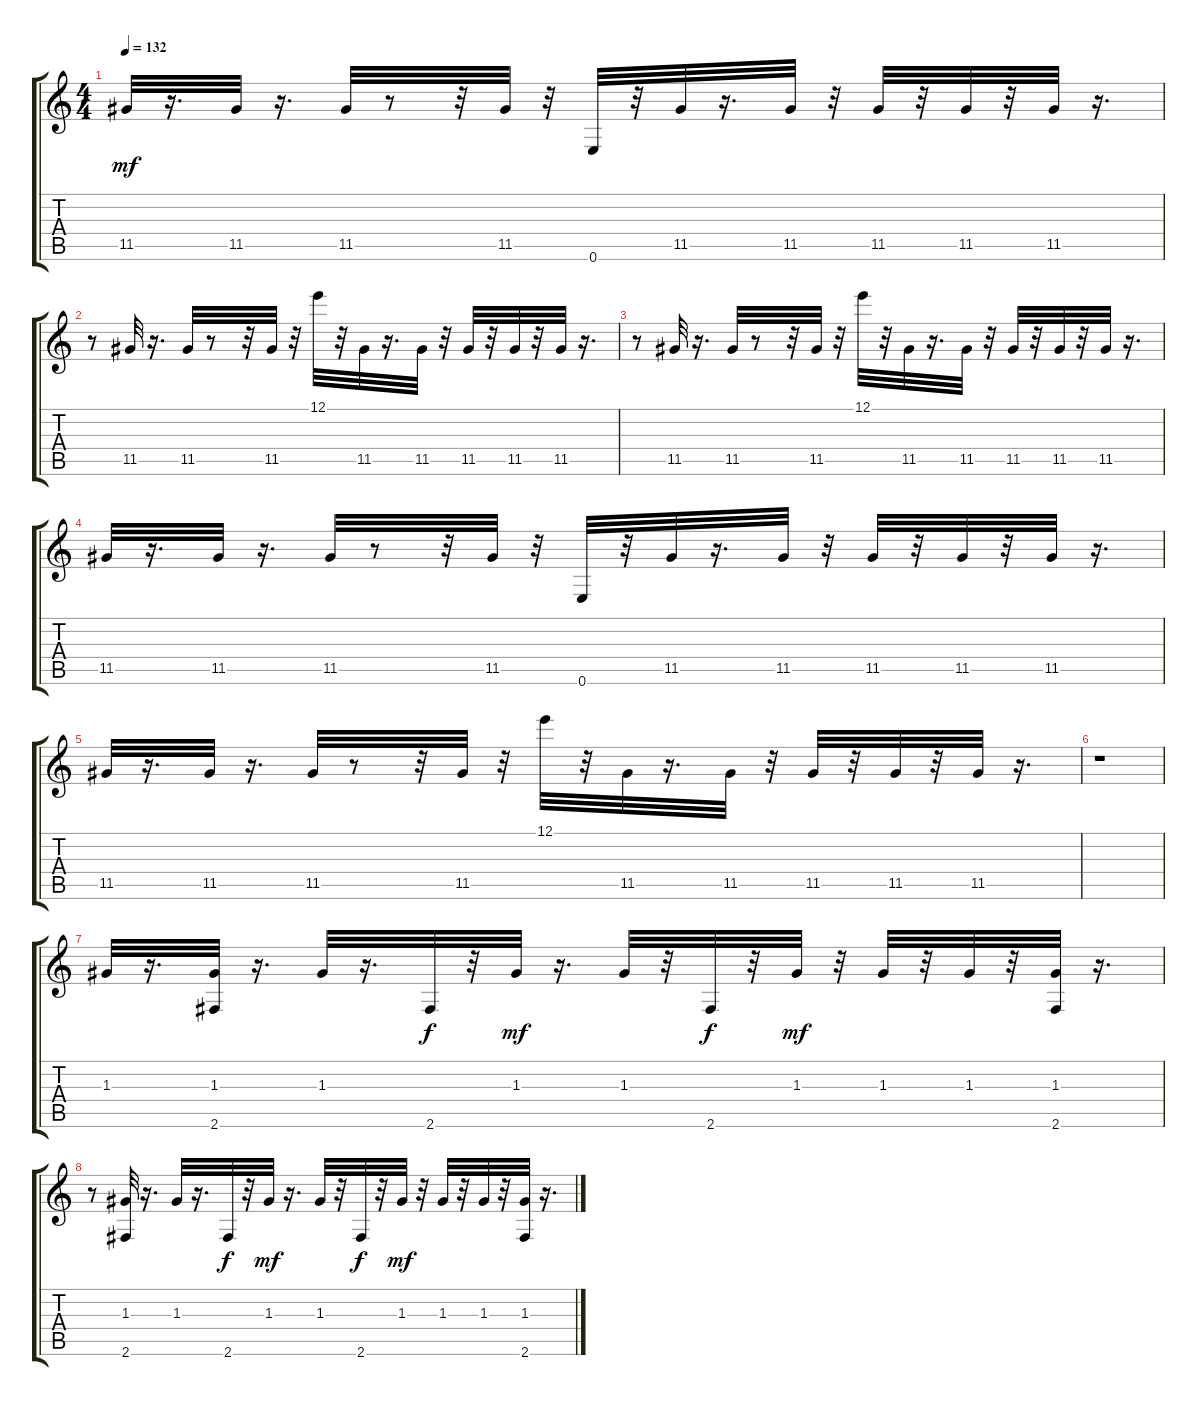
\track "" {instrument acousticguitarsteel}
\staff {score tabs}
\tuning (E4 B3 G3 D3 A2 E2) {hide}
\ts (4 4)
\tempo 132
\clef g2
\ks c
11.5.32{dy mf} r.16{d} 11.5.32 r.16{d} 11.5.32 r.8 r.32 11.5.32 r.32 0.6.32 r.32 11.5.32 r.16{d} 11.5.32 r.32 11.5.32 r.32 11.5.32 r.32 11.5.32 r.16{d} |
r.8 11.5.32 r.16{d} 11.5.32 r.8 r.32 11.5.32 r.32 12.1.32 r.32 11.5.32 r.16{d} 11.5.32 r.32 11.5.32 r.32 11.5.32 r.32 11.5.32 r.16{d} |
r.8 11.5.32 r.16{d} 11.5.32 r.8 r.32 11.5.32 r.32 12.1.32 r.32 11.5.32 r.16{d} 11.5.32 r.32 11.5.32 r.32 11.5.32 r.32 11.5.32 r.16{d} |
11.5.32 r.16{d} 11.5.32 r.16{d} 11.5.32 r.8 r.32 11.5.32 r.32 0.6.32 r.32 11.5.32 r.16{d} 11.5.32 r.32 11.5.32 r.32 11.5.32 r.32 11.5.32 r.16{d} |
11.5.32 r.16{d} 11.5.32 r.16{d} 11.5.32 r.8 r.32 11.5.32 r.32 12.1.32 r.32 11.5.32 r.16{d} 11.5.32 r.32 11.5.32 r.32 11.5.32 r.32 11.5.32 r.16{d} |
r.1 |
1.3.32 r.16{d} (1.3 2.6).32 r.16{d} 1.3.32 r.16{d} 2.6.32{dy f} r.32 1.3.32{dy mf} r.16{d} 1.3.32 r.32 2.6.32{dy f} r.32 1.3.32{dy mf} r.32 1.3.32 r.32 1.3.32 r.32 (1.3 2.6).32 r.16{d} |
r.8 (1.3 2.6).32 r.16{d} 1.3.32 r.16{d} 2.6.32{dy f} r.32 1.3.32{dy mf} r.16{d} 1.3.32 r.32 2.6.32{dy f} r.32 1.3.32{dy mf} r.32 1.3.32 r.32 1.3.32 r.32 (1.3 2.6).32 r.16{d}
